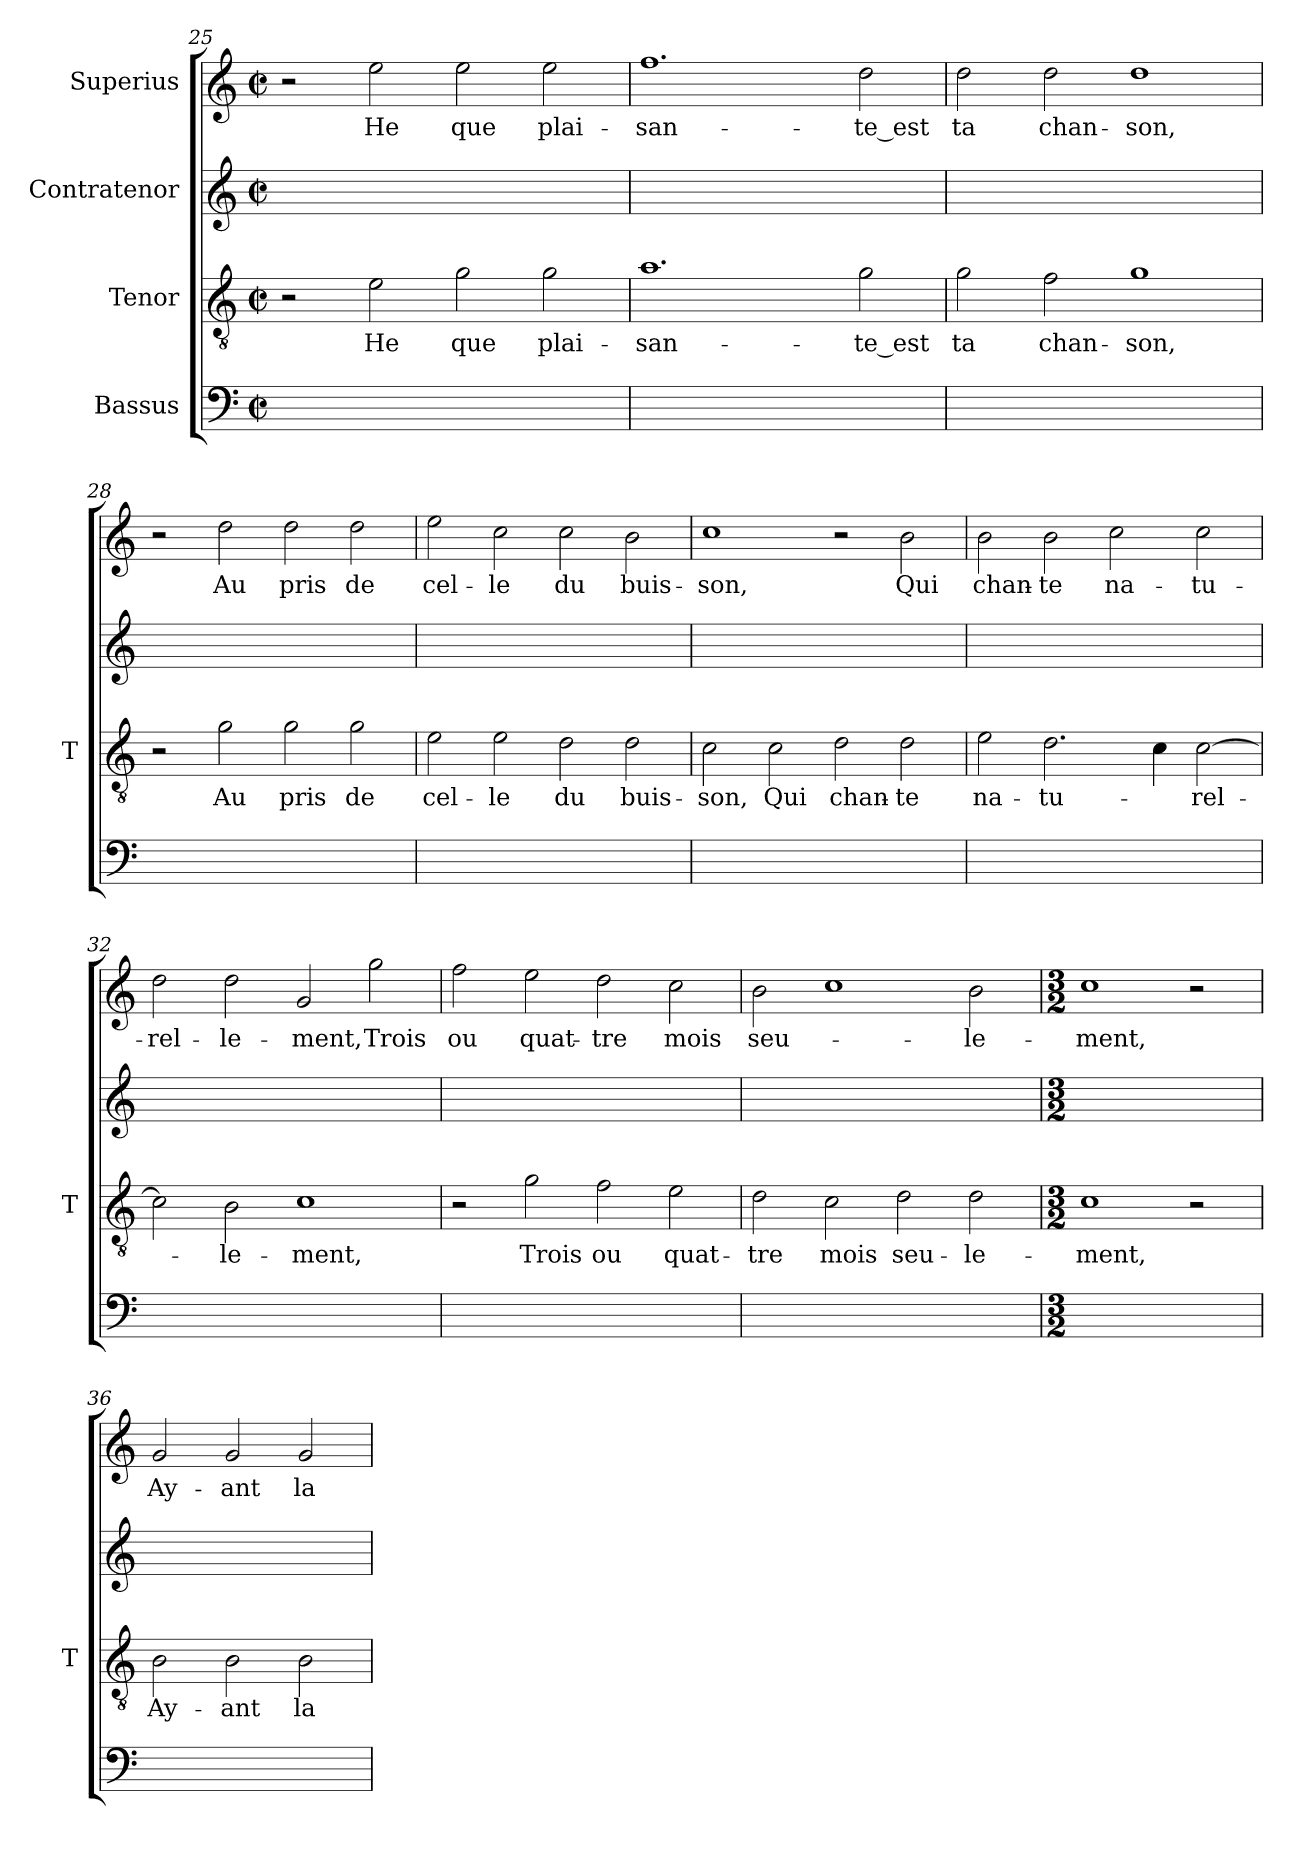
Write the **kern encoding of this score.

**kern	**kern	**text	**kern	**kern	**text
*part4	*part3	*part3	*part2	*part1	*part1
*staff4	*staff3	*staff3	*staff2	*staff1	*staff1
*I"Bassus	*I"Tenor	*	*I"Contratenor	*I"Superius	*
*	*I'T	*	*	*	*
*clefF4	*clefGv2	*	*clefG2	*clefG2	*
*k[]	*k[]	*	*k[]	*k[]	*
*C:	*C:	*	*C:	*C:	*
*M2/2	*M2/2	*	*M2/2	*M2/2	*
*met(c|)	*met(c|)	*	*met(c|)	*met(c|)	*
=25	=25	=25	=25	=25	=25
1ryy	2r	.	1ryy	2r	.
.	2e	-He	.	2ee	-He
1ryy	2g	-que	1ryy	2ee	-que
.	2g	plai-	.	2ee	plai-
=26	=26	=26	=26	=26	=26
1ryy	1.a	san-	1ryy	1.ff	san-
1ryy	.	.	1ryy	.	.
.	2g	-te_est	.	2dd	-te_est
=27	=27	=27	=27	=27	=27
1ryy	2g	-ta	1ryy	2dd	-ta
.	2f	chan-	.	2dd	chan-
1ryy	1g	-son,	1ryy	1dd	-son,
=28	=28	=28	=28	=28	=28
1ryy	2r	.	1ryy	2r	.
.	2g	-Au	.	2dd	-Au
1ryy	2g	-pris	1ryy	2dd	-pris
.	2g	-de	.	2dd	-de
=29	=29	=29	=29	=29	=29
1ryy	2e	cel-	1ryy	2ee	cel-
.	2e	-le	.	2cc	-le
1ryy	2d	-du	1ryy	2cc	-du
.	2d	buis-	.	2b	buis-
=30	=30	=30	=30	=30	=30
1ryy	2c	-son,	1ryy	1cc	-son,
.	2c	-Qui	.	.	.
1ryy	2d	chan-	1ryy	2r	.
.	2d	-te	.	2b	-Qui
=31	=31	=31	=31	=31	=31
1ryy	2e	na-	1ryy	2b	chan-
.	2.d	tu-	.	2b	-te
1ryy	.	.	1ryy	2cc	na-
.	4c	.	.	.	.
.	[2c	rel-	.	2cc	tu-
=32	=32	=32	=32	=32	=32
1ryy	2c]	.	1ryy	2dd	rel-
.	2B	le-	.	2dd	le-
1ryy	1c	-ment,	1ryy	2g	-ment,
.	.	.	.	2gg	-Trois
!!LO:PB:g=z
=33	=33	=33	=33	=33	=33
1ryy	2r	.	1ryy	2ff	-ou
.	2g	-Trois	.	2ee	quat-
1ryy	2f	-ou	1ryy	2dd	-tre
.	2e	quat-	.	2cc	-mois
=34	=34	=34	=34	=34	=34
1ryy	2d	-tre	1ryy	2b	seu-
.	2c	-mois	.	1cc	.
1ryy	2d	seu-	1ryy	.	.
.	2d	le-	.	2b	le-
=35	=35	=35	=35	=35	=35
*M3/2	*M3/2	*	*M3/2	*M3/2	*
1.ryy	1c	-ment,	1.ryy	1cc	-ment,
.	2r	.	.	2r	.
=36	=36	=36	=36	=36	=36
1.ryy	2B	Ay-	1.ryy	2g	Ay-
.	2B	-ant	.	2g	-ant
.	2B	-la	.	2g	-la
=	=	=	=	=	=
*-	*-	*-	*-	*-	*-
